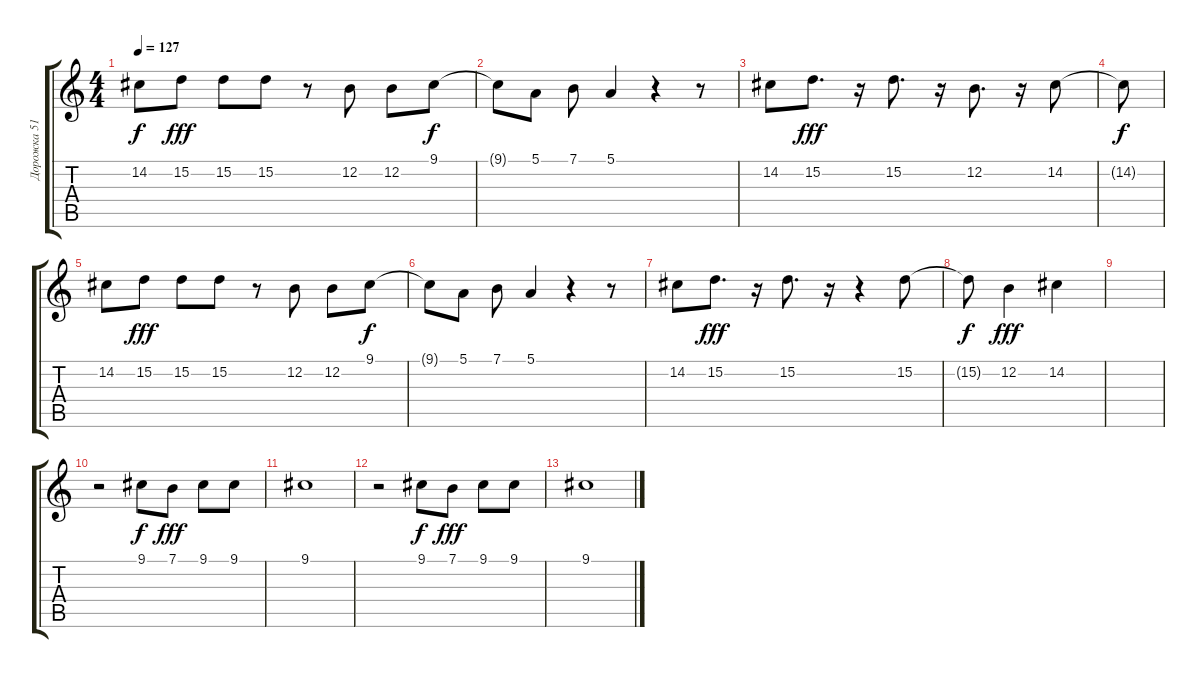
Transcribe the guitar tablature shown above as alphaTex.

\track ("Дорожка 51" "Дорожка 51") {instrument synthvoice}
\staff {score tabs}
\tuning (E4 B3 G3 D3 A2 E2) {hide}
\ts (4 4)
\tempo 127
\clef g2
\ks c
14.2.8{dy f} 15.2.8{dy fff} 15.2.8 15.2.8 r.8 12.2.8 12.2.8 9.1.8{dy f} |
9.1{t}.8 5.1.8 7.1.8 5.1.4 r.4 r.8 |
14.2.8 15.2.8{d dy fff} r.16 15.2.8{d} r.16 12.2.8{d} r.16 14.2.8 |
14.2{t}.8{dy f} |
14.2.8 15.2.8{dy fff} 15.2.8 15.2.8 r.8 12.2.8 12.2.8 9.1.8{dy f} |
9.1{t}.8 5.1.8 7.1.8 5.1.4 r.4 r.8 |
14.2.8 15.2.8{d dy fff} r.16 15.2.8{d} r.16 r.4 15.2.8 |
15.2{t}.8{dy f} 12.2.4{dy fff} 14.2.4 |
|
r.2 9.1.8{dy f} 7.1.8{dy fff} 9.1.8 9.1.8 |
9.1.1 |
r.2 9.1.8{dy f} 7.1.8{dy fff} 9.1.8 9.1.8 |
9.1.1
